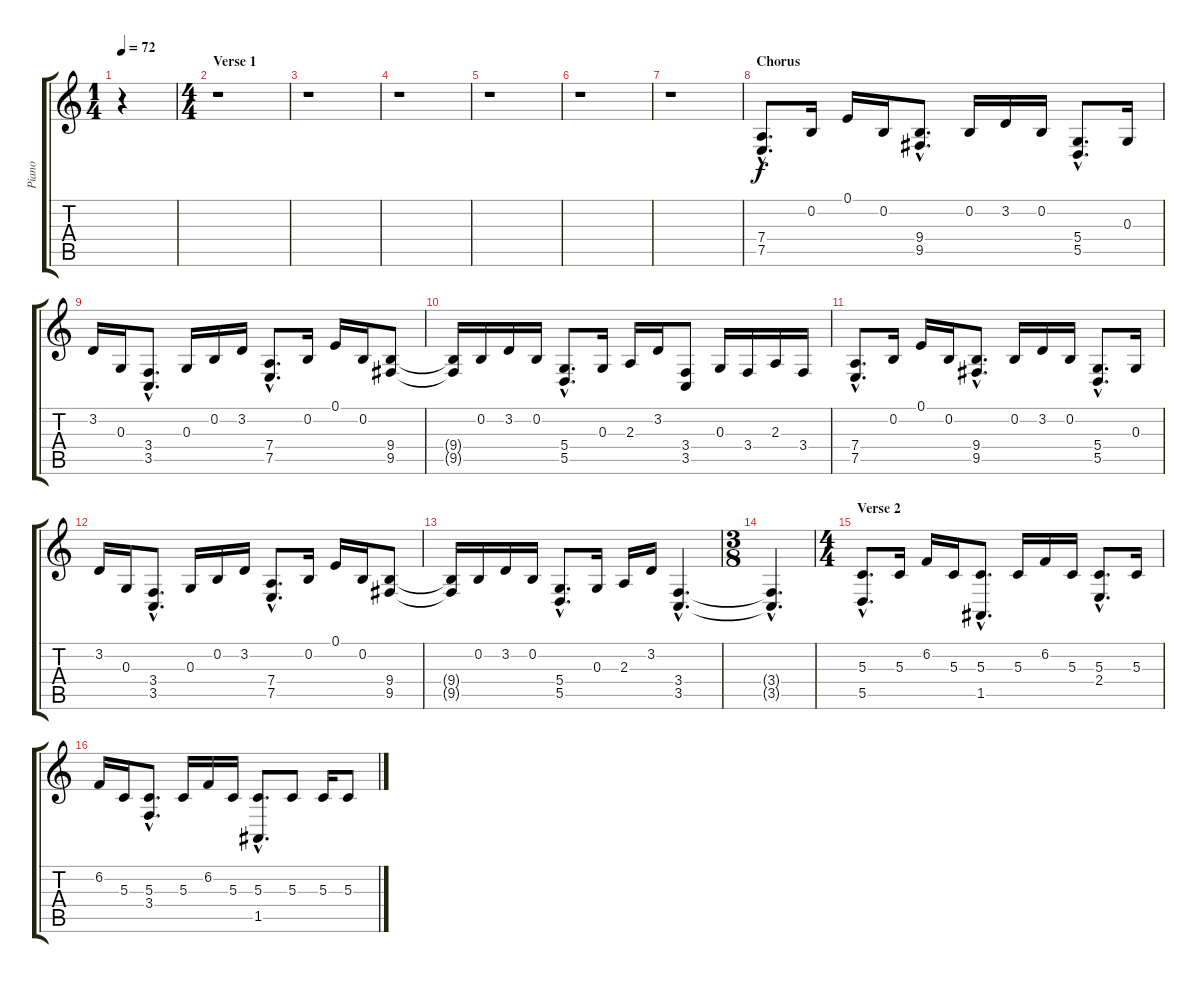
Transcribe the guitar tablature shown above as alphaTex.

\track ("Piano" "Piano") {instrument acousticgrandpiano}
\staff {score tabs}
\tuning (E4 B3 G3 D3 A2 E2) {hide}
\ts (1 4)
\tempo 72
\clef g2
\ks c
r.4{dy f instrument acousticgrandpiano} |
\ts (4 4)
\section ("" "Verse 1")
r.1 |
r.1 |
r.1 |
r.1 |
r.1 |
r.1 |
\section ("" "Chorus")
(7.4{hac} 7.5{hac}).8{d} 0.2.16 0.1.16 0.2.16 (9.4{hac} 9.5{hac}).8{d} 0.2.16 3.2.16 0.2.16 (5.4{hac} 5.5{hac}).8{d} 0.3.16 |
3.2.16 0.3.16 (3.4{hac} 3.5{hac}).8{d} 0.3.16 0.2.16 3.2.16 (7.4{hac} 7.5{hac}).8{d} 0.2.16 0.1.16 0.2.16 (9.4 9.5).8 |
(9.4{t} 9.5{t}).16 0.2.16 3.2.16 0.2.16 (5.4{hac} 5.5{hac}).8{d} 0.3.16 2.3.16 3.2.16 (3.4 3.5).8 0.3.16 3.4.16 2.3.16 3.4.16 |
(7.4{hac} 7.5{hac}).8{d} 0.2.16 0.1.16 0.2.16 (9.4{hac} 9.5{hac}).8{d} 0.2.16 3.2.16 0.2.16 (5.4{hac} 5.5{hac}).8{d} 0.3.16 |
3.2.16 0.3.16 (3.4{hac} 3.5{hac}).8{d} 0.3.16 0.2.16 3.2.16 (7.4{hac} 7.5{hac}).8{d} 0.2.16 0.1.16 0.2.16 (9.4 9.5).8 |
(9.4{t} 9.5{t}).16 0.2.16 3.2.16 0.2.16 (5.4{hac} 5.5{hac}).8{d} 0.3.16 2.3.16 3.2.16 (3.4{hac} 3.5{hac}).4{d} |
\ts (3 8)
(3.4{hac t} 3.5{hac t}).4{d} |
\ts (4 4)
\section ("" "Verse 2")
(5.3{hac} 5.5{hac}).8{d} 5.3.16 6.2.16 5.3.16 (5.3{hac} 1.5{hac}).8{d} 5.3.16 6.2.16 5.3.16 (5.3{hac} 2.4{hac}).8{d} 5.3.16 |
6.2.16 5.3.16 (5.3{hac} 3.4{hac}).8{d} 5.3.16 6.2.16 5.3.16 (5.3{hac} 1.5{hac}).8{d} 5.3.8 5.3.16 5.3.8
